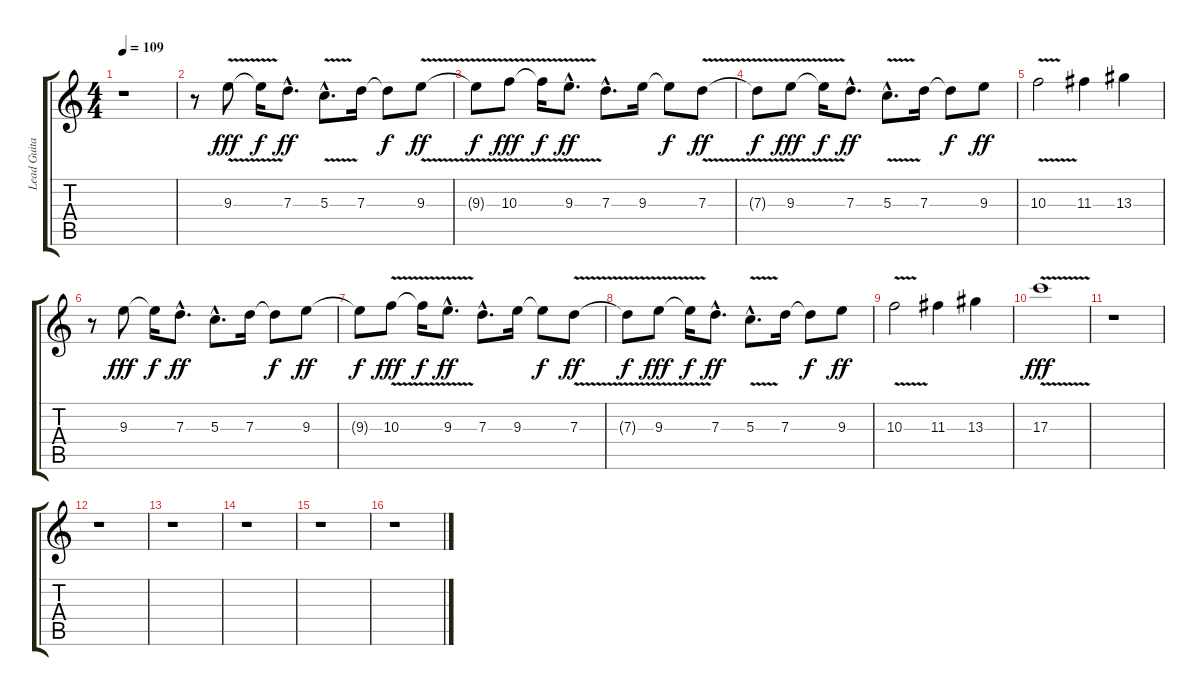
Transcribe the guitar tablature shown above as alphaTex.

\track ("Lead Guitar" "Lead Guita") {instrument overdrivenguitar}
\staff {score tabs}
\tuning (E4 B3 G3 D3 A2 E2) {hide}
\ts (4 4)
\tempo 109
\clef g2
\ks c
r.1{dy fff instrument overdrivenguitar} |
r.8 9.3{v}.8 9.3{t}.16{dy f} 7.3{hac}.8{d dy ff} 5.3{v hac}.8{d} 7.3.16 7.3{t}.8{dy f} 9.3{v}.8{dy ff} |
9.3{t}.8{dy f} 10.3{v}.8{dy fff} 10.3{t}.16{dy f} 9.3{v hac}.8{d dy ff} 7.3{hac}.8{d} 9.3.16 9.3{t}.8{dy f} 7.3{v}.8{dy ff} |
7.3{t}.8{dy f} 9.3{v}.8{dy fff} 9.3{t}.16{dy f} 7.3{hac}.8{d dy ff} 5.3{v hac}.8{d} 7.3.16 7.3{t}.8{dy f} 9.3.8{dy ff} |
10.3{v}.2 11.3.4 13.3.4 |
r.8 9.3.8{dy fff} 9.3{t}.16{dy f} 7.3{hac}.8{d dy ff} 5.3{hac}.8{d} 7.3.16 7.3{t}.8{dy f} 9.3.8{dy ff} |
9.3{t}.8{dy f} 10.3{v}.8{dy fff} 10.3{t}.16{dy f} 9.3{v hac}.8{d dy ff} 7.3{hac}.8{d} 9.3.16 9.3{t}.8{dy f} 7.3{v}.8{dy ff} |
7.3{t}.8{dy f} 9.3{v}.8{dy fff} 9.3{t}.16{dy f} 7.3{hac}.8{d dy ff} 5.3{v hac}.8{d} 7.3.16 7.3{t}.8{dy f} 9.3.8{dy ff} |
10.3{v}.2 11.3.4 13.3.4 |
17.3{v}.1{dy fff} |
r.1 |
r.1 |
r.1 |
r.1 |
r.1 |
r.1
